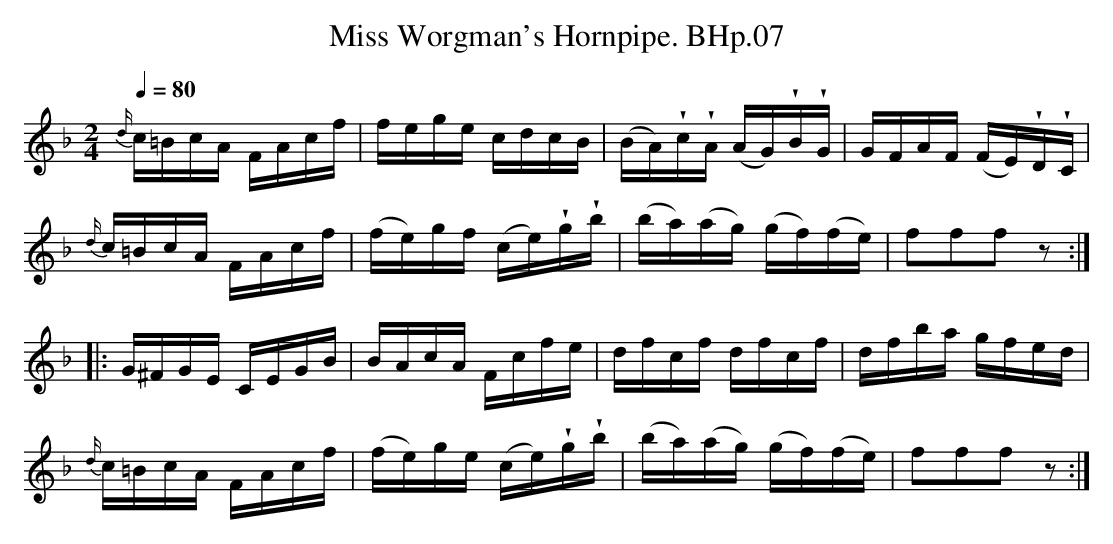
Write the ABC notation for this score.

X:1
T:Miss Worgman's Hornpipe. BHp.07
M:2/4
L:1/16
Q:1/4=80
U:w=!wedge!
K:F
{d/}c=BcA FAcf|fege cdcB|(BA)wcwA (AG)wBwG|GFAF (FE)wDwC|
{d/}c=BcA FAcf|(fe)gf (ce)wgwb|(ba)(ag) (gf)(fe)|f2f2f2z2:|
|:G^FGE CEGB|BAcA Fcfe|dfcf dfcf|dfba gfed|
{d/}c=BcA FAcf|(fe)ge (ce)wgwb|(ba)(ag) (gf)(fe)|f2f2f2z2:|
